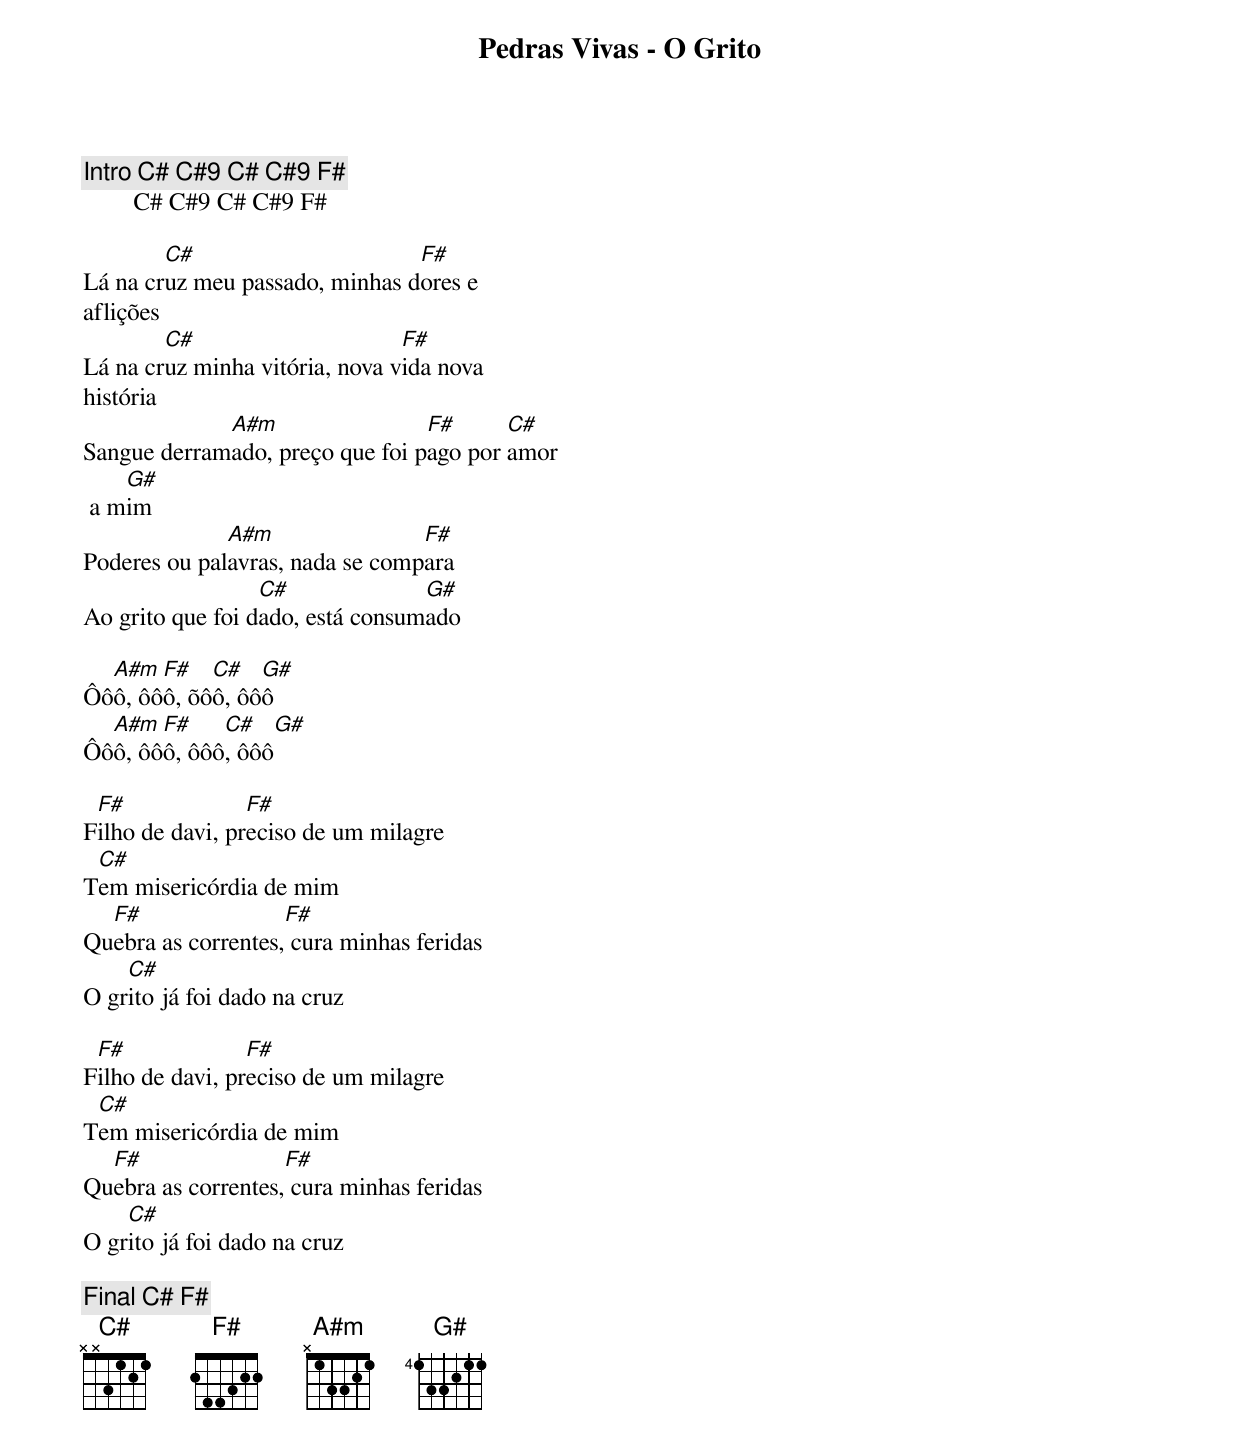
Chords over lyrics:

Pedras Vivas - O Grito

[Intro] C# C#9 C# C#9 F#
        C# C#9 C# C#9 F#

        C#                      F#
Lá na cruz meu passado, minhas dores e
aflições
        C#                      F#
Lá na cruz minha vitória, nova vida nova
história
             A#m                 F#      C#
Sangue derramado, preço que foi pago por amor
    G#
 a mim
              A#m                F#
Poderes ou palavras, nada se compara
                  C#              G#
Ao grito que foi dado, está consumado

  A#m  F#   C#   G#
Ôôô, ôôô, õôô, ôôô
  A#m  F#    C#   G#
Ôôô, ôôô, ôôô, ôôô

 F#              F#
Filho de davi, preciso de um milagre
 C#
Tem misericórdia de mim
  F#                F#
Quebra as correntes, cura minhas feridas
    C#
O grito já foi dado na cruz

 F#              F#
Filho de davi, preciso de um milagre
 C#
Tem misericórdia de mim
  F#                F#
Quebra as correntes, cura minhas feridas
    C#
O grito já foi dado na cruz

[Final] C# F#
